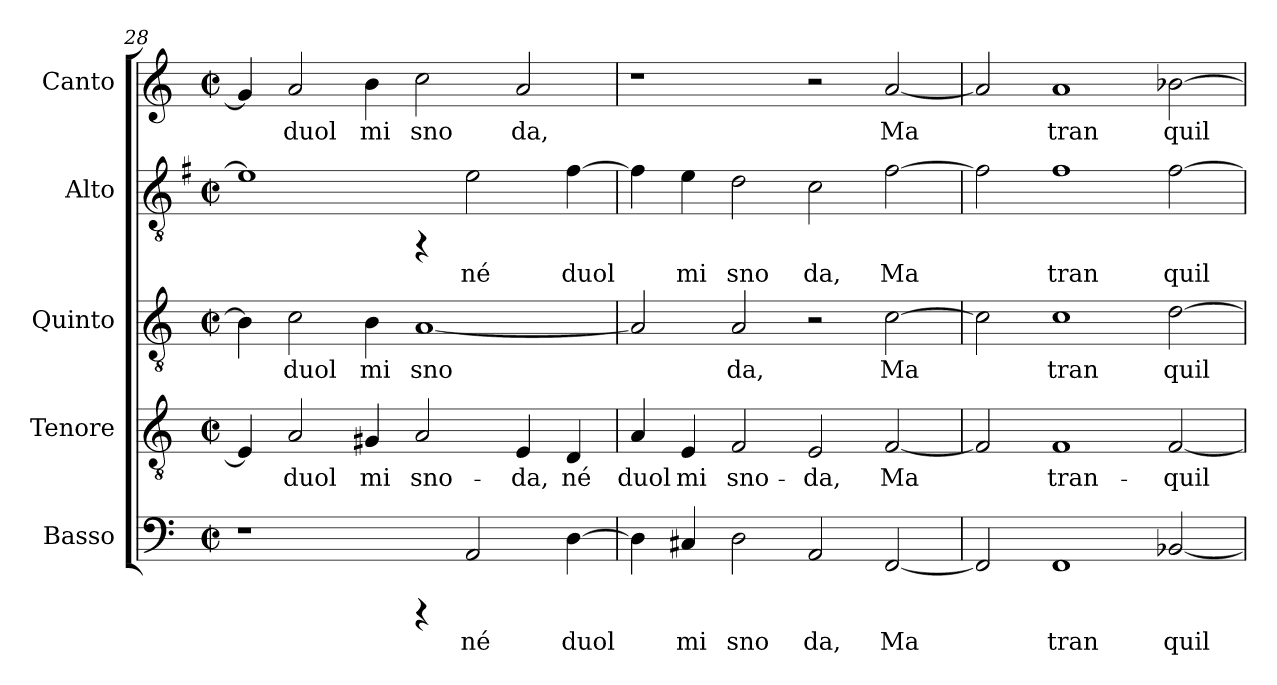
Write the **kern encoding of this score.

**kern	**text	**kern	**text	**kern	**text	**kern	**text	**kern	**text
*part5	*part5	*part4	*part4	*part3	*part3	*part2	*part2	*part1	*part1
*staff5	*staff5	*staff4	*staff4	*staff3	*staff3	*staff2	*staff2	*staff1	*staff1
*I"Basso	*	*I"Tenore	*	*I"Quinto	*	*I"Alto	*	*I"Canto	*
*I'Basso	*	*I'Tenore	*	*I'Quinto	*	*I'Alto	*	*I'Canto	*
*clefF4	*	*clefGv2	*	*clefGv2	*	*clefGv2	*	*clefG2	*
*	*	*	*	*	*	*ITrd-3c-5	*	*	*
*k[]	*	*k[]	*	*k[]	*	*k[]	*	*k[]	*
*C:	*	*C:	*	*C:	*	*C:	*	*C:	*
*M2/2	*	*M2/2	*	*M2/2	*	*M2/2	*	*M2/2	*
*met(c|)	*	*met(c|)	*	*met(c|)	*	*met(c|)	*	*met(c|)	*
=28	=28	=28	=28	=28	=28	=28	=28	=28	=28
!	!	!	!LO:LY:b:cj	!	!LO:LY:b:cj	!	!LO:LY:b:cj	!	!LO:LY:b:cj
1r	.	4E/]	.	4B\]	.	1a]	.	4g#/]	.
!	!	!	!LO:LY:b:cj	!	!LO:LY:b:cj	!	!	!	!LO:LY:b:cj
.	.	2A/	duol	2c\	duol	.	.	2a/	duol
!	!	!	!LO:LY:b:cj	!	!LO:LY:b:cj	!	!	!	!LO:LY:b:cj
.	.	4G#X/	mi	4B\	mi	.	.	4b\	mi
!	!	!	!LO:LY:b:cj	!	!LO:LY:b:cj	!	!	!	!LO:LY:b:cj
4rCCC	.	2A/	sno-	[<1A	sno	4rFF	.	2cc\	sno
!	!LO:LY:b:cj	!	!	!	!	!	!LO:LY:b:cj	!	!
2AA/	né	.	.	.	.	2a\	né	.	.
!	!	!	!LO:LY:b:cj	!	!	!	!	!	!LO:LY:b:cj
.	.	4E/	-da,	.	.	.	.	2a/	da,
!	!LO:LY:b:cj	!	!LO:LY:b:cj	!	!	!	!LO:LY:b:cj	!	!
[>4D\	duol	4D/	né	.	.	[>4b\	duol	.	.
=29	=29	=29	=29	=29	=29	=29	=29	=29	=29
!	!LO:LY:b:cj	!	!LO:LY:b:cj	!	!LO:LY:b:cj	!	!LO:LY:b:cj	!	!
4D\]	.	4A/	duol	2A/]	.	4b\]	.	1r	.
!	!LO:LY:b:cj	!	!LO:LY:b:cj	!	!	!	!LO:LY:b:cj	!	!
4C#X/	mi	4E/	mi	.	.	4a\	mi	.	.
!	!LO:LY:b:cj	!	!LO:LY:b:cj	!	!LO:LY:b:cj	!	!LO:LY:b:cj	!	!
2D\	sno	2F/	sno-	2A/	da,	2g\	sno	.	.
!	!LO:LY:b:cj	!	!LO:LY:b:cj	!	!	!	!LO:LY:b:cj	!	!
2AA/	da,	2E/	-da,	2r	.	2f\	da,	2r	.
!	!LO:LY:b:cj	!	!LO:LY:b:cj	!	!LO:LY:b:cj	!	!LO:LY:b:cj	!	!LO:LY:b:cj
[<2FF/	Ma	[<2F/	Ma	[>2c\	Ma	[>2b\	Ma	[<2a/	Ma
=30	=30	=30	=30	=30	=30	=30	=30	=30	=30
!	!LO:LY:b:cj	!	!LO:LY:b:cj	!	!LO:LY:b:cj	!	!LO:LY:b:cj	!	!LO:LY:b:cj
2FF/]	.	2F/]	.	2c\]	.	2b\]	.	2a/]	.
!	!LO:LY:b:cj	!	!LO:LY:b:cj	!	!LO:LY:b:cj	!	!LO:LY:b:cj	!	!LO:LY:b:cj
1FF	tran	1F	tran-	1c	tran	1b	tran	1a	tran
!	!LO:LY:b:cj	!	!LO:LY:b:cj	!	!LO:LY:b:cj	!	!LO:LY:b:cj	!	!LO:LY:b:cj
[<2BB-X/	quil	[<2F/	-quil-	[<2d\	quil	[<2b\	quil	[<2b-X\	quil
=	=	=	=	=	=	=	=	=	=
*-	*-	*-	*-	*-	*-	*-	*-	*-	*-
